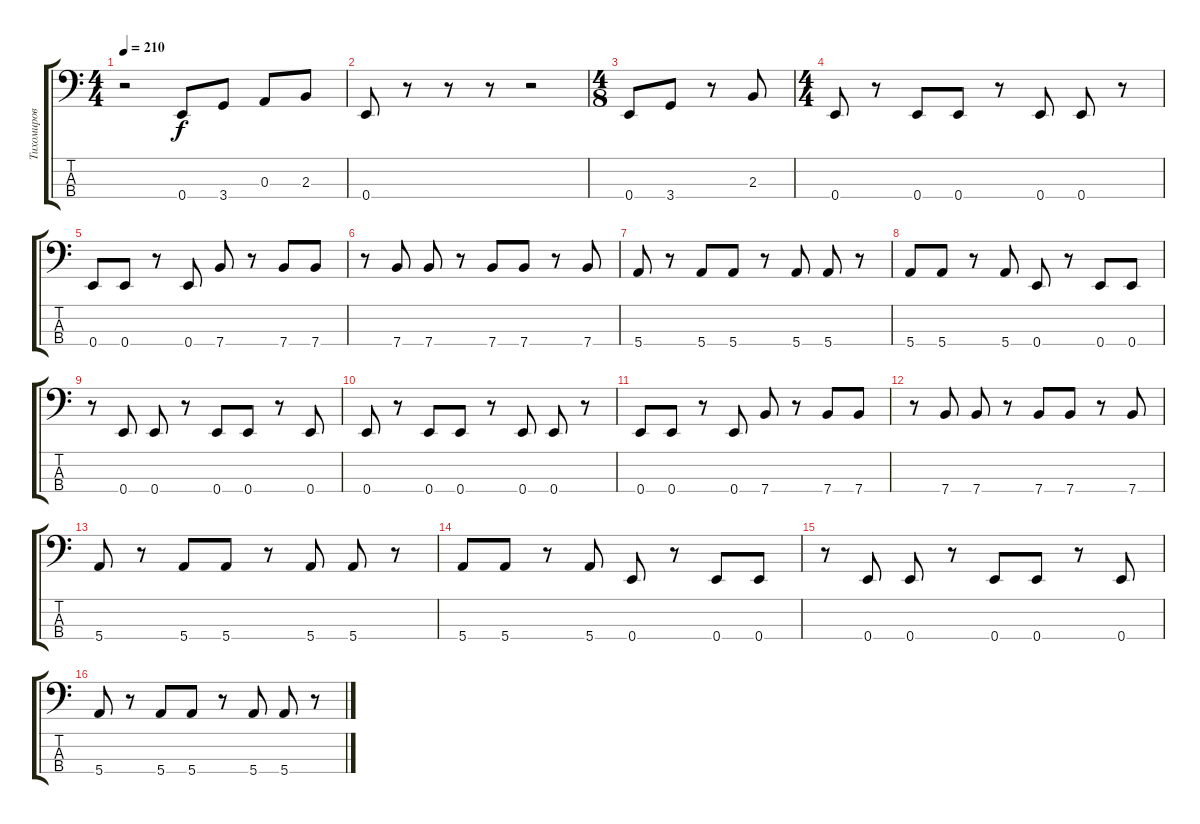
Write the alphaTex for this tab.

\track ("Тихомиров" "Тихомиров") {instrument electricbasspick}
\staff {score tabs}
\tuning (G2 D2 A1 E1) {hide}
\ts (4 4)
\tempo 210
\clef f4
\ks c
r.2{dy f} 0.4.8 3.4.8 0.3.8 2.3.8 |
0.4.8 r.8 r.8 r.8 r.2 |
\ts (4 8)
0.4.8 3.4.8 r.8 2.3.8 |
\ts (4 4)
0.4.8 r.8 0.4.8 0.4.8 r.8 0.4.8 0.4.8 r.8 |
0.4.8 0.4.8 r.8 0.4.8 7.4.8 r.8 7.4.8 7.4.8 |
r.8 7.4.8 7.4.8 r.8 7.4.8 7.4.8 r.8 7.4.8 |
5.4.8 r.8 5.4.8 5.4.8 r.8 5.4.8 5.4.8 r.8 |
5.4.8 5.4.8 r.8 5.4.8 0.4.8 r.8 0.4.8 0.4.8 |
r.8 0.4.8 0.4.8 r.8 0.4.8 0.4.8 r.8 0.4.8 |
0.4.8 r.8 0.4.8 0.4.8 r.8 0.4.8 0.4.8 r.8 |
0.4.8 0.4.8 r.8 0.4.8 7.4.8 r.8 7.4.8 7.4.8 |
r.8 7.4.8 7.4.8 r.8 7.4.8 7.4.8 r.8 7.4.8 |
5.4.8 r.8 5.4.8 5.4.8 r.8 5.4.8 5.4.8 r.8 |
5.4.8 5.4.8 r.8 5.4.8 0.4.8 r.8 0.4.8 0.4.8 |
r.8 0.4.8 0.4.8 r.8 0.4.8 0.4.8 r.8 0.4.8 |
5.4.8 r.8 5.4.8 5.4.8 r.8 5.4.8 5.4.8 r.8
